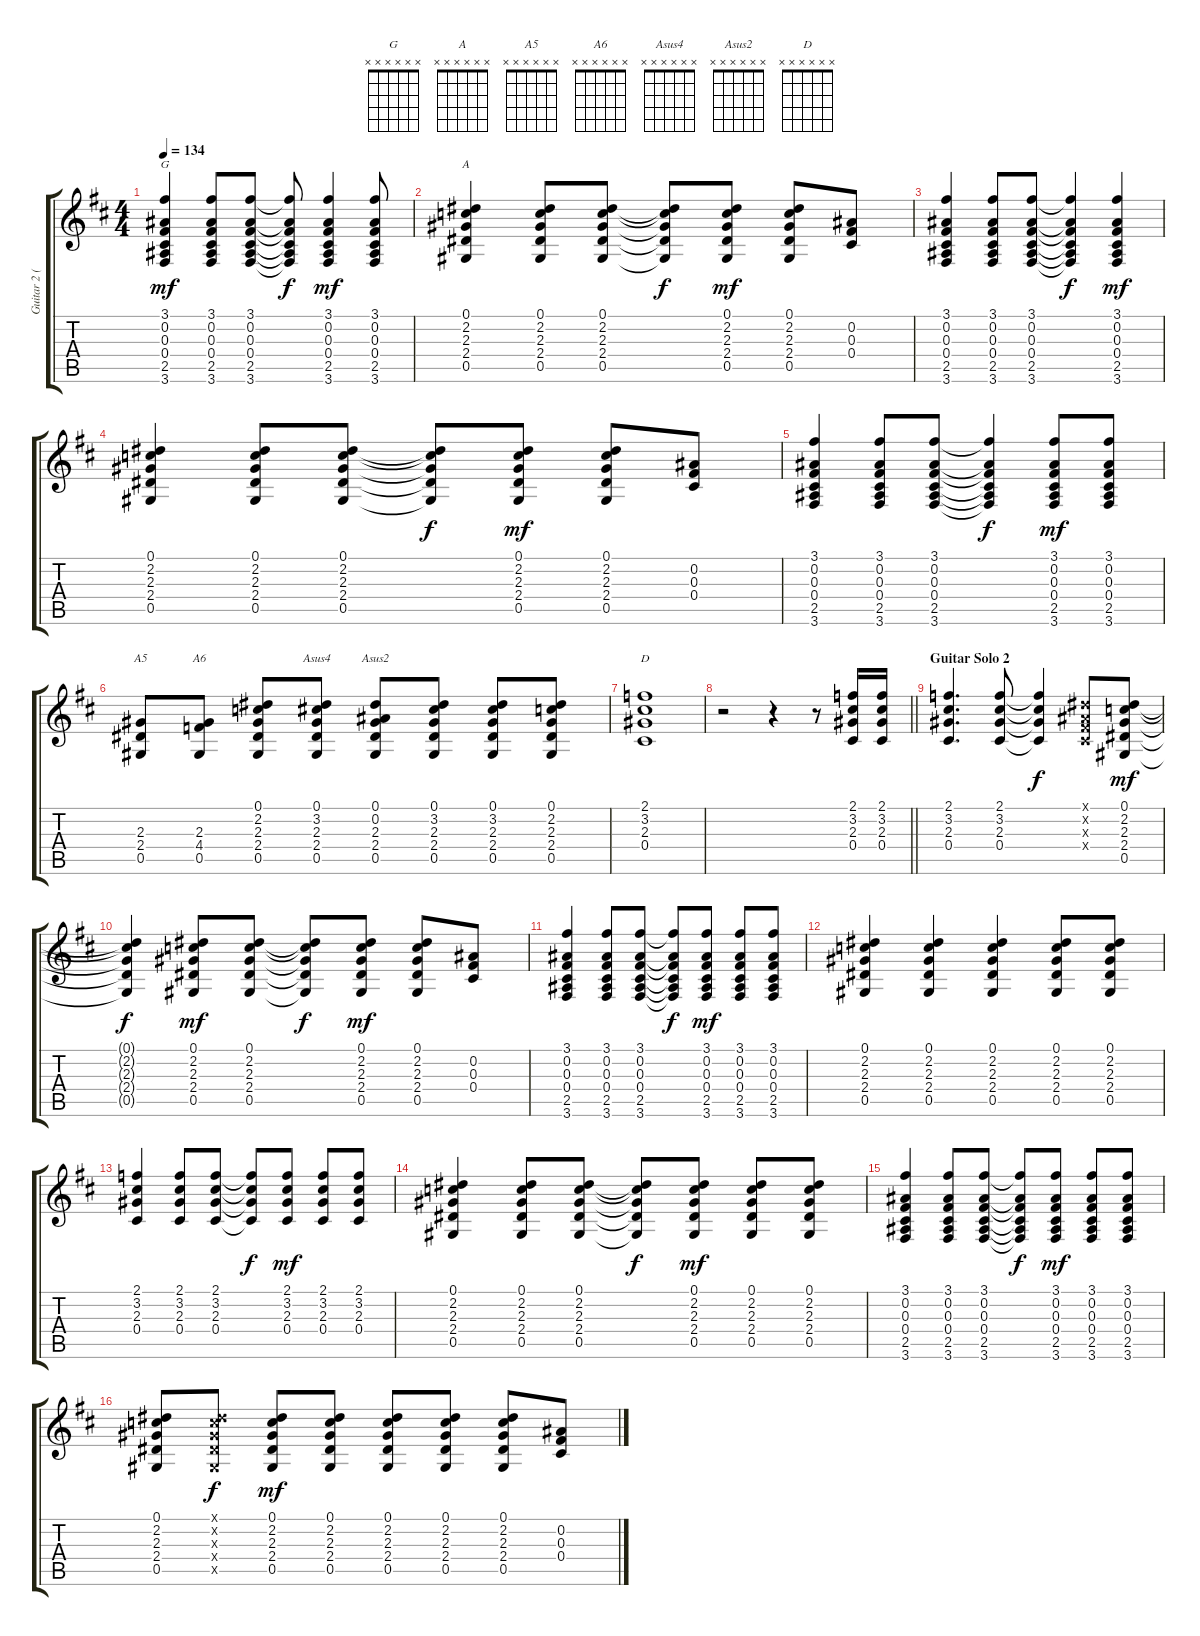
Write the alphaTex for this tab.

\track ("Guitar 2 (Izzy)" "Guitar 2 (") {instrument acousticguitarsteel}
\staff {score tabs}
\tuning (Eb4 Bb3 Gb3 Db3 Ab2 Eb2) {hide}
\chord ("G" x x x x x x)
\chord ("A" x x x x x x)
\chord ("A5" x x x x x x)
\chord ("A6" x x x x x x)
\chord ("Asus4" x x x x x x)
\chord ("Asus2" x x x x x x)
\chord ("D" x x x x x x)
\ts (4 4)
\tempo 134
\clef g2
\ks d
(3.1 0.2 0.3 0.4 2.5 3.6).4{ch "G" dy mf} (3.1 0.2 0.3 0.4 2.5 3.6).8 (3.1 0.2 0.3 0.4 2.5 3.6).8 (3.1{t} 0.2{t} 0.3{t} 0.4{t} 2.5{t} 3.6{t}).8{dy f} (3.1 0.2 0.3 0.4 2.5 3.6).4{dy mf} (3.1 0.2 0.3 0.4 2.5 3.6).8 |
(0.1 2.2 2.3 2.4 0.5).4{ch "A"} (0.1 2.2 2.3 2.4 0.5).8 (0.1 2.2 2.3 2.4 0.5).8 (0.1{t} 2.2{t} 2.3{t} 2.4{t} 0.5{t}).8{dy f} (0.1 2.2 2.3 2.4 0.5).8{dy mf} (0.1 2.2 2.3 2.4 0.5).8 (0.2 0.3 0.4).8 |
(3.1 0.2 0.3 0.4 2.5 3.6).4 (3.1 0.2 0.3 0.4 2.5 3.6).8 (3.1 0.2 0.3 0.4 2.5 3.6).8 (3.1{t} 0.2{t} 0.3{t} 0.4{t} 2.5{t} 3.6{t}).4{dy f} (3.1 0.2 0.3 0.4 2.5 3.6).4{dy mf} |
(0.1 2.2 2.3 2.4 0.5).4 (0.1 2.2 2.3 2.4 0.5).8 (0.1 2.2 2.3 2.4 0.5).8 (0.1{t} 2.2{t} 2.3{t} 2.4{t} 0.5{t}).8{dy f} (0.1 2.2 2.3 2.4 0.5).8{dy mf} (0.1 2.2 2.3 2.4 0.5).8 (0.2 0.3 0.4).8 |
(3.1 0.2 0.3 0.4 2.5 3.6).4 (3.1 0.2 0.3 0.4 2.5 3.6).8 (3.1 0.2 0.3 0.4 2.5 3.6).8 (3.1{t} 0.2{t} 0.3{t} 0.4{t} 2.5{t} 3.6{t}).4{dy f} (3.1 0.2 0.3 0.4 2.5 3.6).8{dy mf} (3.1 0.2 0.3 0.4 2.5 3.6).8 |
(2.3 2.4 0.5).8{ch "A5"} (2.3 4.4 0.5).8{ch "A6"} (0.1 2.2 2.3 2.4 0.5).8 (0.1 3.2 2.3 2.4 0.5).8{ch "Asus4"} (0.1 0.2 2.3 2.4 0.5).8{ch "Asus2"} (0.1 3.2 2.3 2.4 0.5).8 (0.1 3.2 2.3 2.4 0.5).8 (0.1 2.2 2.3 2.4 0.5).8 |
(2.1 3.2 2.3 0.4).1{ch "D"} |
\barLineRight lightlight
r.2 r.4 r.8 (2.1 3.2 2.3 0.4).16 (2.1 3.2 2.3 0.4).16 |
\section ("" "Guitar Solo 2")
(2.1 3.2 2.3 0.4).4{d} (2.1 3.2 2.3 0.4).8 (2.1{t} 3.2{t} 2.3{t} 0.4{t}).4{dy f} (0.1{x} 0.2{x} 0.3{x} 0.4{x}).8 (0.1 2.2 2.3 2.4 0.5).8{dy mf} |
(0.1{t} 2.2{t} 2.3{t} 2.4{t} 0.5{t}).4{dy f} (0.1 2.2 2.3 2.4 0.5).8{dy mf} (0.1 2.2 2.3 2.4 0.5).8 (0.1{t} 2.2{t} 2.3{t} 2.4{t} 0.5{t}).8{dy f} (0.1 2.2 2.3 2.4 0.5).8{dy mf} (0.1 2.2 2.3 2.4 0.5).8 (0.2 0.3 0.4).8 |
(3.1 0.2 0.3 0.4 2.5 3.6).4 (3.1 0.2 0.3 0.4 2.5 3.6).8 (3.1 0.2 0.3 0.4 2.5 3.6).8 (3.1{t} 0.2{t} 0.3{t} 0.4{t} 2.5{t} 3.6{t}).8{dy f} (3.1 0.2 0.3 0.4 2.5 3.6).8{dy mf} (3.1 0.2 0.3 0.4 2.5 3.6).8 (3.1 0.2 0.3 0.4 2.5 3.6).8 |
(0.1 2.2 2.3 2.4 0.5).4 (0.1 2.2 2.3 2.4 0.5).4 (0.1 2.2 2.3 2.4 0.5).4 (0.1 2.2 2.3 2.4 0.5).8 (0.1 2.2 2.3 2.4 0.5).8 |
(2.1 3.2 2.3 0.4).4 (2.1 3.2 2.3 0.4).8 (2.1 3.2 2.3 0.4).8 (2.1{t} 3.2{t} 2.3{t} 0.4{t}).8{dy f} (2.1 3.2 2.3 0.4).8{dy mf} (2.1 3.2 2.3 0.4).8 (2.1 3.2 2.3 0.4).8 |
(0.1 2.2 2.3 2.4 0.5).4 (0.1 2.2 2.3 2.4 0.5).8 (0.1 2.2 2.3 2.4 0.5).8 (0.1{t} 2.2{t} 2.3{t} 2.4{t} 0.5{t}).8{dy f} (0.1 2.2 2.3 2.4 0.5).8{dy mf} (0.1 2.2 2.3 2.4 0.5).8 (0.1 2.2 2.3 2.4 0.5).8 |
(3.1 0.2 0.3 0.4 2.5 3.6).4 (3.1 0.2 0.3 0.4 2.5 3.6).8 (3.1 0.2 0.3 0.4 2.5 3.6).8 (3.1{t} 0.2{t} 0.3{t} 0.4{t} 2.5{t} 3.6{t}).8{dy f} (3.1 0.2 0.3 0.4 2.5 3.6).8{dy mf} (3.1 0.2 0.3 0.4 2.5 3.6).8 (3.1 0.2 0.3 0.4 2.5 3.6).8 |
(0.1 2.2 2.3 2.4 0.5).8 (0.1{x} 2.2{x} 2.3{x} 2.4{x} 0.5{x}).8{dy f} (0.1 2.2 2.3 2.4 0.5).8{dy mf} (0.1 2.2 2.3 2.4 0.5).8 (0.1 2.2 2.3 2.4 0.5).8 (0.1 2.2 2.3 2.4 0.5).8 (0.1 2.2 2.3 2.4 0.5).8 (0.2 0.3 0.4).8
